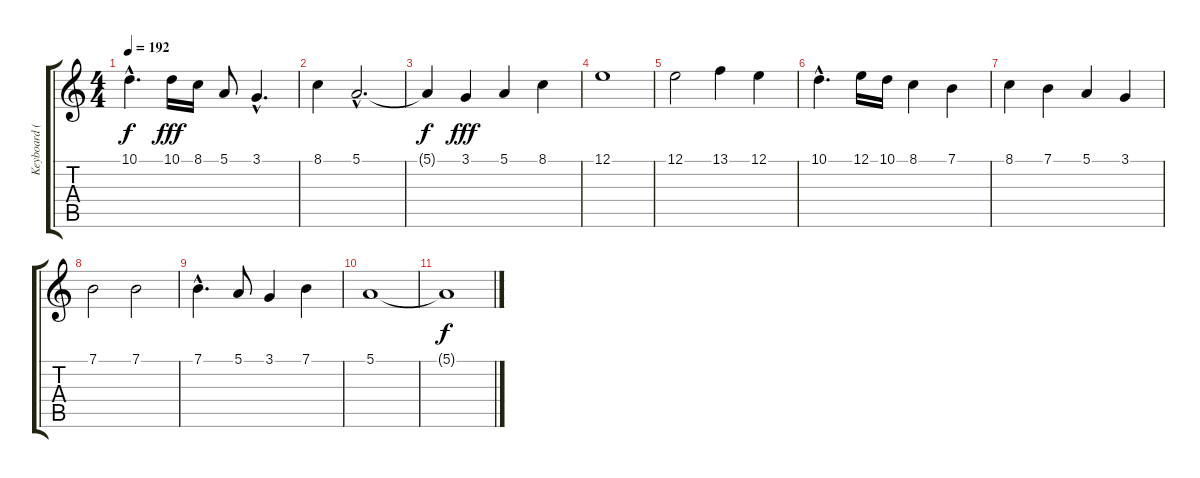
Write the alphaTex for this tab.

\track ("Keyboard (High Note)" "Keyboard (") {instrument stringensemble1}
\staff {score tabs}
\tuning (E4 B3 G3 D3 A2 E2) {hide}
\ts (4 4)
\tempo 192
\clef g2
\ks c
10.1{hac t}.4{d dy f} 10.1.16{dy fff} 8.1.16 5.1.8 3.1{hac}.4{d} |
8.1.4 5.1{hac}.2{d} |
5.1{t}.4{dy f} 3.1.4{dy fff} 5.1.4 8.1.4 |
12.1.1 |
12.1.2 13.1.4 12.1.4 |
10.1{hac}.4{d} 12.1.16 10.1.16 8.1.4 7.1.4 |
8.1.4 7.1.4 5.1.4 3.1.4 |
7.1.2 7.1.2 |
7.1{hac}.4{d} 5.1.8 3.1.4 7.1.4 |
5.1.1 |
5.1{t}.1{dy f}
